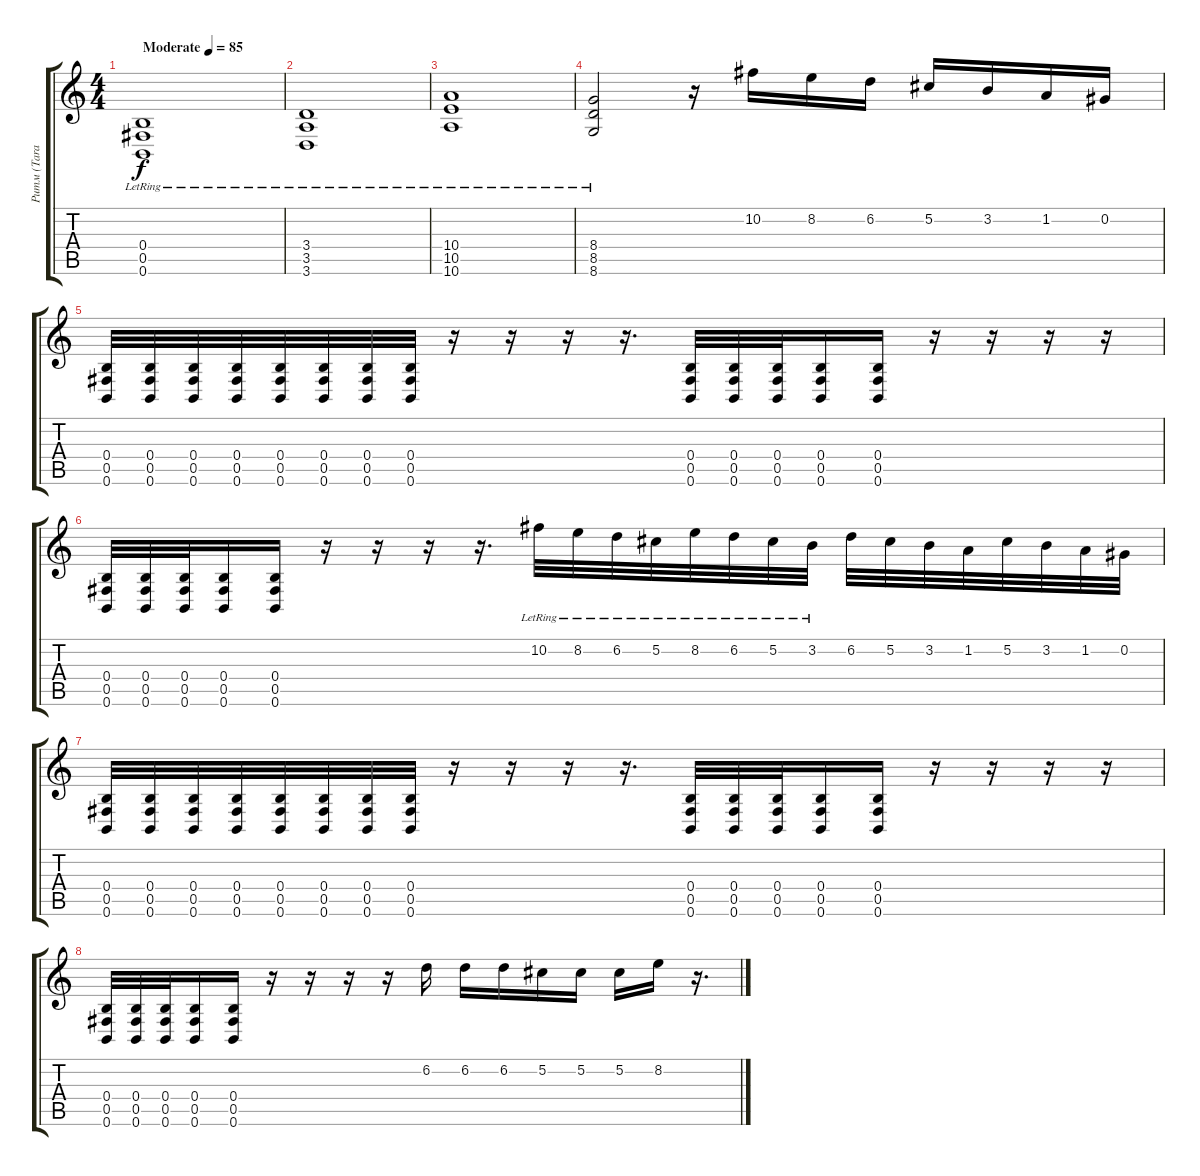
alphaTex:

\track ("Ритм (Taras)" "Ритм (Tara") {instrument distortionguitar}
\staff {score tabs}
\tuning (Db4 Ab3 E3 B2 Gb2 B1) {hide}
\ts (4 4)
\tempo (85 "Moderate")
\clef g2
\ks c
(0.4{lr} 0.5{lr} 0.6{lr}).1{dy f instrument distortionguitar} |
(3.4{lr} 3.5{lr} 3.6{lr}).1 |
(10.4{lr} 10.5{lr} 10.6{lr}).1 |
(8.4{lr} 8.5{lr} 8.6{lr}).2 r.16 10.2.16 8.2.16 6.2.16 5.2.16 3.2.16 1.2.16 0.2.16 |
(0.4 0.5 0.6).32 (0.4 0.5 0.6).32 (0.4 0.5 0.6).32 (0.4 0.5 0.6).32 (0.4 0.5 0.6).32 (0.4 0.5 0.6).32 (0.4 0.5 0.6).32 (0.4 0.5 0.6).32 r.16 r.16 r.16 r.16{d} (0.4 0.5 0.6).32 (0.4 0.5 0.6).32 (0.4 0.5 0.6).32 (0.4 0.5 0.6).16 (0.4 0.5 0.6).16 r.16 r.16 r.16 r.16 |
(0.4 0.5 0.6).32 (0.4 0.5 0.6).32 (0.4 0.5 0.6).32 (0.4 0.5 0.6).16 (0.4 0.5 0.6).16 r.16 r.16 r.16 r.16{d} 10.2{lr}.32 8.2{lr}.32 6.2{lr}.32 5.2{lr}.32 8.2{lr}.32 6.2{lr}.32 5.2{lr}.32 3.2{lr}.32 6.2.32 5.2.32 3.2.32 1.2.32 5.2.32 3.2.32 1.2.32 0.2.32 |
(0.4 0.5 0.6).32 (0.4 0.5 0.6).32 (0.4 0.5 0.6).32 (0.4 0.5 0.6).32 (0.4 0.5 0.6).32 (0.4 0.5 0.6).32 (0.4 0.5 0.6).32 (0.4 0.5 0.6).32 r.16 r.16 r.16 r.16{d} (0.4 0.5 0.6).32 (0.4 0.5 0.6).32 (0.4 0.5 0.6).32 (0.4 0.5 0.6).16 (0.4 0.5 0.6).16 r.16 r.16 r.16 r.16 |
(0.4 0.5 0.6).32 (0.4 0.5 0.6).32 (0.4 0.5 0.6).32 (0.4 0.5 0.6).16 (0.4 0.5 0.6).16 r.16 r.16 r.16 r.16 6.2.16 6.2.16 6.2.16 5.2.16 5.2.16 5.2.16 8.2.16 r.16{d}
